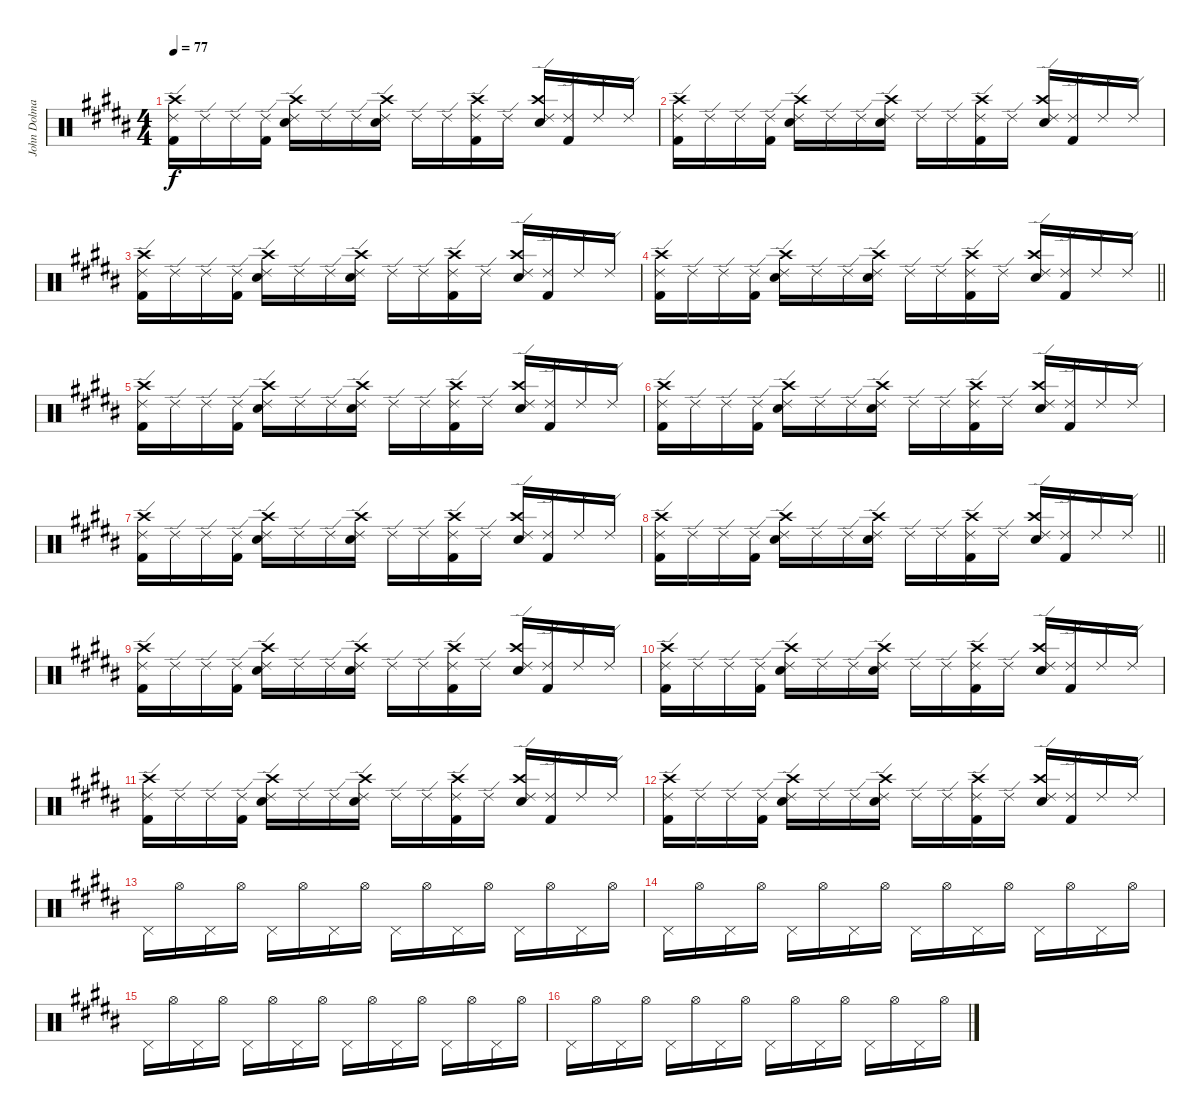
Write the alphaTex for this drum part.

\track ("John Dolmayan" "John Dolma") {instrument percussion}
\staff {score}
\articulation defaults
\ts (4 4)
\tempo 77
\clef neutral
\ks g#minor
("Kick (hit) 2" "Ride (edge) 2" "Crash high (hit)").16{dy f} "Ride (edge) 2".16 "Ride (edge) 2".16 ("Kick (hit) 2" "Ride (edge) 2").16 ("Ride (edge) 2" "Snare (hit) 2" "Crash high (hit)").16 "Ride (edge) 2".16 "Ride (edge) 2".16 ("Ride (edge) 2" "Snare (hit) 2" "Crash high (hit)").16 "Ride (edge) 2".16 "Ride (edge) 2".16 ("Kick (hit) 2" "Ride (edge) 2" "Crash high (hit)").16 "Ride (edge) 2".16 ("Ride (edge) 2" "Snare (hit) 2" "Crash high (hit)").16 ("Kick (hit) 2" "Ride (edge) 2").16 "Ride (edge) 2".16 "Ride (edge) 2".16 |
("Kick (hit) 2" "Ride (edge) 2" "Crash high (hit)").16 "Ride (edge) 2".16 "Ride (edge) 2".16 ("Kick (hit) 2" "Ride (edge) 2").16 ("Ride (edge) 2" "Snare (hit) 2" "Crash high (hit)").16 "Ride (edge) 2".16 "Ride (edge) 2".16 ("Ride (edge) 2" "Snare (hit) 2" "Crash high (hit)").16 "Ride (edge) 2".16 "Ride (edge) 2".16 ("Kick (hit) 2" "Ride (edge) 2" "Crash high (hit)").16 "Ride (edge) 2".16 ("Ride (edge) 2" "Snare (hit) 2" "Crash high (hit)").16 ("Kick (hit) 2" "Ride (edge) 2").16 "Ride (edge) 2".16 "Ride (edge) 2".16 |
("Kick (hit) 2" "Ride (edge) 2" "Crash high (hit)").16 "Ride (edge) 2".16 "Ride (edge) 2".16 ("Kick (hit) 2" "Ride (edge) 2").16 ("Ride (edge) 2" "Snare (hit) 2" "Crash high (hit)").16 "Ride (edge) 2".16 "Ride (edge) 2".16 ("Ride (edge) 2" "Snare (hit) 2" "Crash high (hit)").16 "Ride (edge) 2".16 "Ride (edge) 2".16 ("Kick (hit) 2" "Ride (edge) 2" "Crash high (hit)").16 "Ride (edge) 2".16 ("Ride (edge) 2" "Snare (hit) 2" "Crash high (hit)").16 ("Kick (hit) 2" "Ride (edge) 2").16 "Ride (edge) 2".16 "Ride (edge) 2".16 |
\barLineRight lightlight
("Kick (hit) 2" "Ride (edge) 2" "Crash high (hit)").16 "Ride (edge) 2".16 "Ride (edge) 2".16 ("Kick (hit) 2" "Ride (edge) 2").16 ("Ride (edge) 2" "Snare (hit) 2" "Crash high (hit)").16 "Ride (edge) 2".16 "Ride (edge) 2".16 ("Ride (edge) 2" "Snare (hit) 2" "Crash high (hit)").16 "Ride (edge) 2".16 "Ride (edge) 2".16 ("Kick (hit) 2" "Ride (edge) 2" "Crash high (hit)").16 "Ride (edge) 2".16 ("Ride (edge) 2" "Snare (hit) 2" "Crash high (hit)").16 ("Kick (hit) 2" "Ride (edge) 2").16 "Ride (edge) 2".16 "Ride (edge) 2".16 |
("Kick (hit) 2" "Ride (edge) 2" "Crash high (hit)").16 "Ride (edge) 2".16 "Ride (edge) 2".16 ("Kick (hit) 2" "Ride (edge) 2").16 ("Ride (edge) 2" "Snare (hit) 2" "Crash high (hit)").16 "Ride (edge) 2".16 "Ride (edge) 2".16 ("Ride (edge) 2" "Snare (hit) 2" "Crash high (hit)").16 "Ride (edge) 2".16 "Ride (edge) 2".16 ("Kick (hit) 2" "Ride (edge) 2" "Crash high (hit)").16 "Ride (edge) 2".16 ("Ride (edge) 2" "Snare (hit) 2" "Crash high (hit)").16 ("Kick (hit) 2" "Ride (edge) 2").16 "Ride (edge) 2".16 "Ride (edge) 2".16 |
("Kick (hit) 2" "Ride (edge) 2" "Crash high (hit)").16 "Ride (edge) 2".16 "Ride (edge) 2".16 ("Kick (hit) 2" "Ride (edge) 2").16 ("Ride (edge) 2" "Snare (hit) 2" "Crash high (hit)").16 "Ride (edge) 2".16 "Ride (edge) 2".16 ("Ride (edge) 2" "Snare (hit) 2" "Crash high (hit)").16 "Ride (edge) 2".16 "Ride (edge) 2".16 ("Kick (hit) 2" "Ride (edge) 2" "Crash high (hit)").16 "Ride (edge) 2".16 ("Ride (edge) 2" "Snare (hit) 2" "Crash high (hit)").16 ("Kick (hit) 2" "Ride (edge) 2").16 "Ride (edge) 2".16 "Ride (edge) 2".16 |
("Kick (hit) 2" "Ride (edge) 2" "Crash high (hit)").16 "Ride (edge) 2".16 "Ride (edge) 2".16 ("Kick (hit) 2" "Ride (edge) 2").16 ("Ride (edge) 2" "Snare (hit) 2" "Crash high (hit)").16 "Ride (edge) 2".16 "Ride (edge) 2".16 ("Ride (edge) 2" "Snare (hit) 2" "Crash high (hit)").16 "Ride (edge) 2".16 "Ride (edge) 2".16 ("Kick (hit) 2" "Ride (edge) 2" "Crash high (hit)").16 "Ride (edge) 2".16 ("Ride (edge) 2" "Snare (hit) 2" "Crash high (hit)").16 ("Kick (hit) 2" "Ride (edge) 2").16 "Ride (edge) 2".16 "Ride (edge) 2".16 |
\barLineRight lightlight
("Kick (hit) 2" "Ride (edge) 2" "Crash high (hit)").16 "Ride (edge) 2".16 "Ride (edge) 2".16 ("Kick (hit) 2" "Ride (edge) 2").16 ("Ride (edge) 2" "Snare (hit) 2" "Crash high (hit)").16 "Ride (edge) 2".16 "Ride (edge) 2".16 ("Ride (edge) 2" "Snare (hit) 2" "Crash high (hit)").16 "Ride (edge) 2".16 "Ride (edge) 2".16 ("Kick (hit) 2" "Ride (edge) 2" "Crash high (hit)").16 "Ride (edge) 2".16 ("Ride (edge) 2" "Snare (hit) 2" "Crash high (hit)").16 ("Kick (hit) 2" "Ride (edge) 2").16 "Ride (edge) 2".16 "Ride (edge) 2".16 |
("Kick (hit) 2" "Ride (edge) 2" "Crash high (hit)").16 "Ride (edge) 2".16 "Ride (edge) 2".16 ("Kick (hit) 2" "Ride (edge) 2").16 ("Ride (edge) 2" "Snare (hit) 2" "Crash high (hit)").16 "Ride (edge) 2".16 "Ride (edge) 2".16 ("Ride (edge) 2" "Snare (hit) 2" "Crash high (hit)").16 "Ride (edge) 2".16 "Ride (edge) 2".16 ("Kick (hit) 2" "Ride (edge) 2" "Crash high (hit)").16 "Ride (edge) 2".16 ("Ride (edge) 2" "Snare (hit) 2" "Crash high (hit)").16 ("Kick (hit) 2" "Ride (edge) 2").16 "Ride (edge) 2".16 "Ride (edge) 2".16 |
("Kick (hit) 2" "Ride (edge) 2" "Crash high (hit)").16 "Ride (edge) 2".16 "Ride (edge) 2".16 ("Kick (hit) 2" "Ride (edge) 2").16 ("Ride (edge) 2" "Snare (hit) 2" "Crash high (hit)").16 "Ride (edge) 2".16 "Ride (edge) 2".16 ("Ride (edge) 2" "Snare (hit) 2" "Crash high (hit)").16 "Ride (edge) 2".16 "Ride (edge) 2".16 ("Kick (hit) 2" "Ride (edge) 2" "Crash high (hit)").16 "Ride (edge) 2".16 ("Ride (edge) 2" "Snare (hit) 2" "Crash high (hit)").16 ("Kick (hit) 2" "Ride (edge) 2").16 "Ride (edge) 2".16 "Ride (edge) 2".16 |
("Kick (hit) 2" "Ride (edge) 2" "Crash high (hit)").16 "Ride (edge) 2".16 "Ride (edge) 2".16 ("Kick (hit) 2" "Ride (edge) 2").16 ("Ride (edge) 2" "Snare (hit) 2" "Crash high (hit)").16 "Ride (edge) 2".16 "Ride (edge) 2".16 ("Ride (edge) 2" "Snare (hit) 2" "Crash high (hit)").16 "Ride (edge) 2".16 "Ride (edge) 2".16 ("Kick (hit) 2" "Ride (edge) 2" "Crash high (hit)").16 "Ride (edge) 2".16 ("Ride (edge) 2" "Snare (hit) 2" "Crash high (hit)").16 ("Kick (hit) 2" "Ride (edge) 2").16 "Ride (edge) 2".16 "Ride (edge) 2".16 |
("Kick (hit) 2" "Ride (edge) 2" "Crash high (hit)").16 "Ride (edge) 2".16 "Ride (edge) 2".16 ("Kick (hit) 2" "Ride (edge) 2").16 ("Ride (edge) 2" "Snare (hit) 2" "Crash high (hit)").16 "Ride (edge) 2".16 "Ride (edge) 2".16 ("Ride (edge) 2" "Snare (hit) 2" "Crash high (hit)").16 "Ride (edge) 2".16 "Ride (edge) 2".16 ("Kick (hit) 2" "Ride (edge) 2" "Crash high (hit)").16 "Ride (edge) 2".16 ("Ride (edge) 2" "Snare (hit) 2" "Crash high (hit)").16 ("Kick (hit) 2" "Ride (edge) 2").16 "Ride (edge) 2".16 "Ride (edge) 2".16 |
"Pedal Hi-Hat (hit)".16 "Hi-Hat (open)".16 "Pedal Hi-Hat (hit)".16 "Hi-Hat (open)".16 "Pedal Hi-Hat (hit)".16 "Hi-Hat (open)".16 "Pedal Hi-Hat (hit)".16 "Hi-Hat (open)".16 "Pedal Hi-Hat (hit)".16 "Hi-Hat (open)".16 "Pedal Hi-Hat (hit)".16 "Hi-Hat (open)".16 "Pedal Hi-Hat (hit)".16 "Hi-Hat (open)".16 "Pedal Hi-Hat (hit)".16 "Hi-Hat (open)".16 |
"Pedal Hi-Hat (hit)".16 "Hi-Hat (open)".16 "Pedal Hi-Hat (hit)".16 "Hi-Hat (open)".16 "Pedal Hi-Hat (hit)".16 "Hi-Hat (open)".16 "Pedal Hi-Hat (hit)".16 "Hi-Hat (open)".16 "Pedal Hi-Hat (hit)".16 "Hi-Hat (open)".16 "Pedal Hi-Hat (hit)".16 "Hi-Hat (open)".16 "Pedal Hi-Hat (hit)".16 "Hi-Hat (open)".16 "Pedal Hi-Hat (hit)".16 "Hi-Hat (open)".16 |
"Pedal Hi-Hat (hit)".16 "Hi-Hat (open)".16 "Pedal Hi-Hat (hit)".16 "Hi-Hat (open)".16 "Pedal Hi-Hat (hit)".16 "Hi-Hat (open)".16 "Pedal Hi-Hat (hit)".16 "Hi-Hat (open)".16 "Pedal Hi-Hat (hit)".16 "Hi-Hat (open)".16 "Pedal Hi-Hat (hit)".16 "Hi-Hat (open)".16 "Pedal Hi-Hat (hit)".16 "Hi-Hat (open)".16 "Pedal Hi-Hat (hit)".16 "Hi-Hat (open)".16 |
"Pedal Hi-Hat (hit)".16 "Hi-Hat (open)".16 "Pedal Hi-Hat (hit)".16 "Hi-Hat (open)".16 "Pedal Hi-Hat (hit)".16 "Hi-Hat (open)".16 "Pedal Hi-Hat (hit)".16 "Hi-Hat (open)".16 "Pedal Hi-Hat (hit)".16 "Hi-Hat (open)".16 "Pedal Hi-Hat (hit)".16 "Hi-Hat (open)".16 "Pedal Hi-Hat (hit)".16 "Hi-Hat (open)".16 "Pedal Hi-Hat (hit)".16 "Hi-Hat (open)".16
